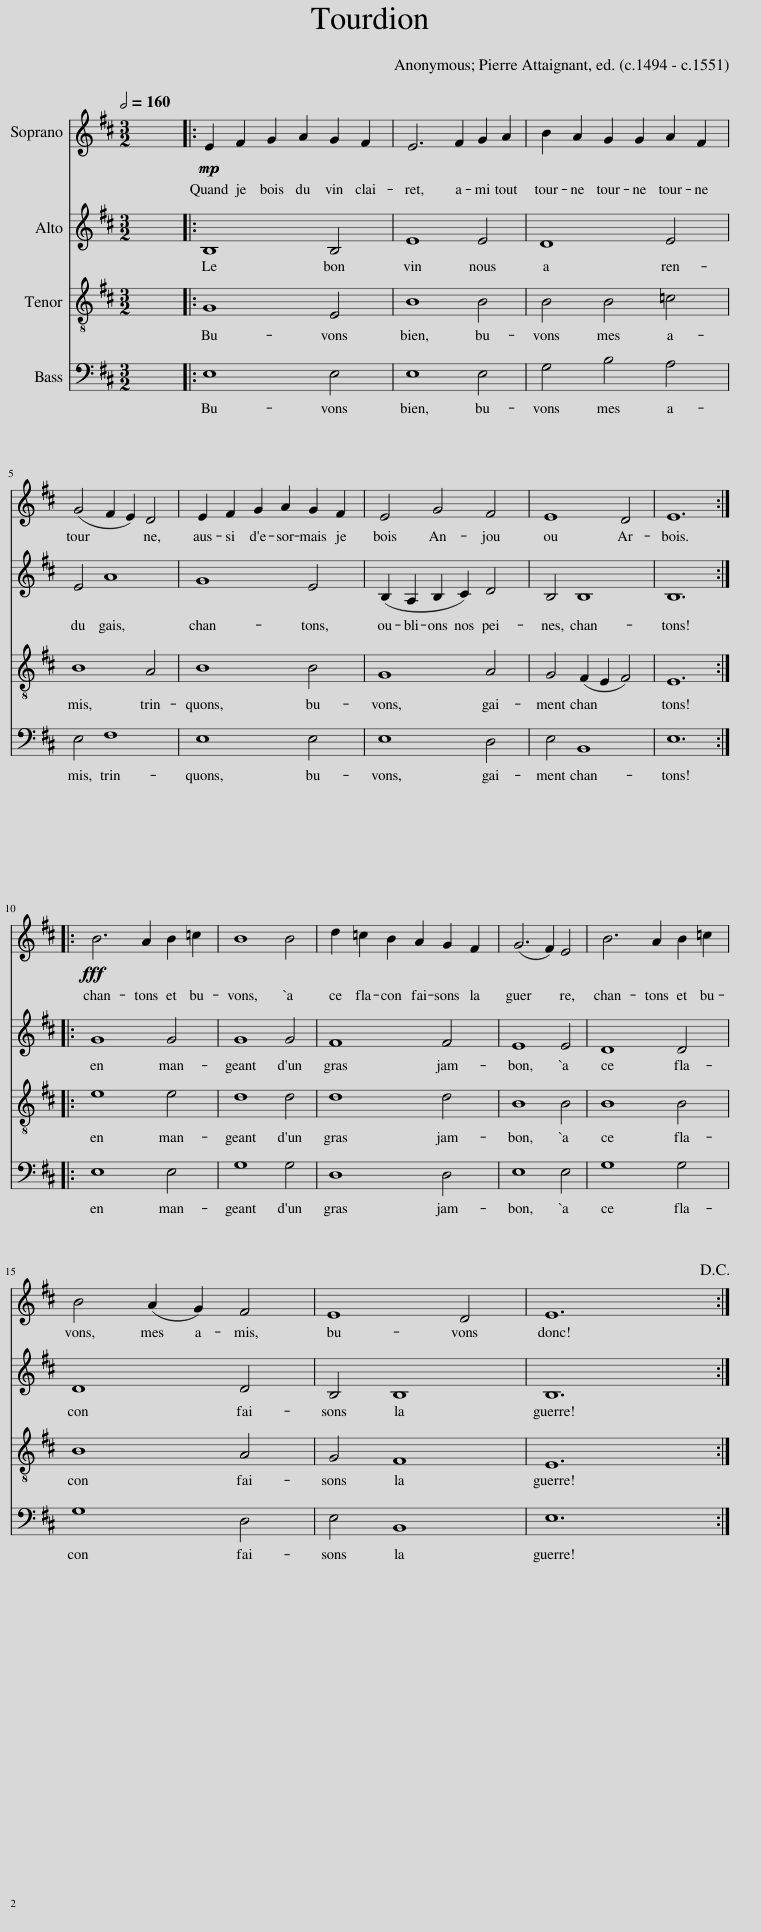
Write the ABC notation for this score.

X:1
%%score 1 2 3 4
L:1/8
Q:1/2=160
M:3/2
I:linebreak $
K:Bmin
V:1 treble
V:2 treble
V:3 treble-8
V:4 bass
V:1
 x12 |:!mp! E2 F2 G2 A2 G2 F2 | E6 F2 G2 A2 | B2 A2 G2 G2 A2 F2 |$ (G4 F2 E2) D4 | %5
 E2 F2 G2 A2 G2 F2 | E4 G4 F4 | E8 D4 | E12 ::$!fff! B6 A2 B2 =c2 | %10
 B8 B4 | d2 =c2 B2 A2 G2 F2 | (G6 F2) E4 | B6 A2 B2 =c2 |$ B4 (A2 G2) F4 | %15
 E8 D4 | E12!D.C.! :| %17
V:2
 x12 |: B,8 B,4 | E8 E4 | D8 E4 |$ E4 A8 | %5
 G8 E4 | (B,2 A,2 B,2 C2) D4 | B,4 B,8 | B,12 ::$ G8 G4 | %10
 G8 G4 | F8 F4 | E8 E4 | D8 D4 |$ D8 D4 | %15
 B,4 B,8 | B,12 :| %17
V:3
 x12 |: G8 E4 | B8 B4 | B4 B4 =c4 |$ B8 A4 | %5
 B8 B4 | G8 A4 | G4 (F2 E2 F4) | E12 ::$ e8 e4 | %10
 d8 d4 | d8 d4 | B8 B4 | B8 B4 |$ B8 A4 | %15
 G4 F8 | E12 :| %17
V:4
 x12 |: E,8 E,4 | E,8 E,4 | G,4 B,4 A,4 |$ E,4 F,8 | %5
 E,8 E,4 | E,8 D,4 | E,4 B,,8 | E,12 ::$ E,8 E,4 | %10
 G,8 G,4 | D,8 D,4 | E,8 E,4 | G,8 G,4 |$ G,8 D,4 | %15
 E,4 B,,8 | E,12 :| %17
